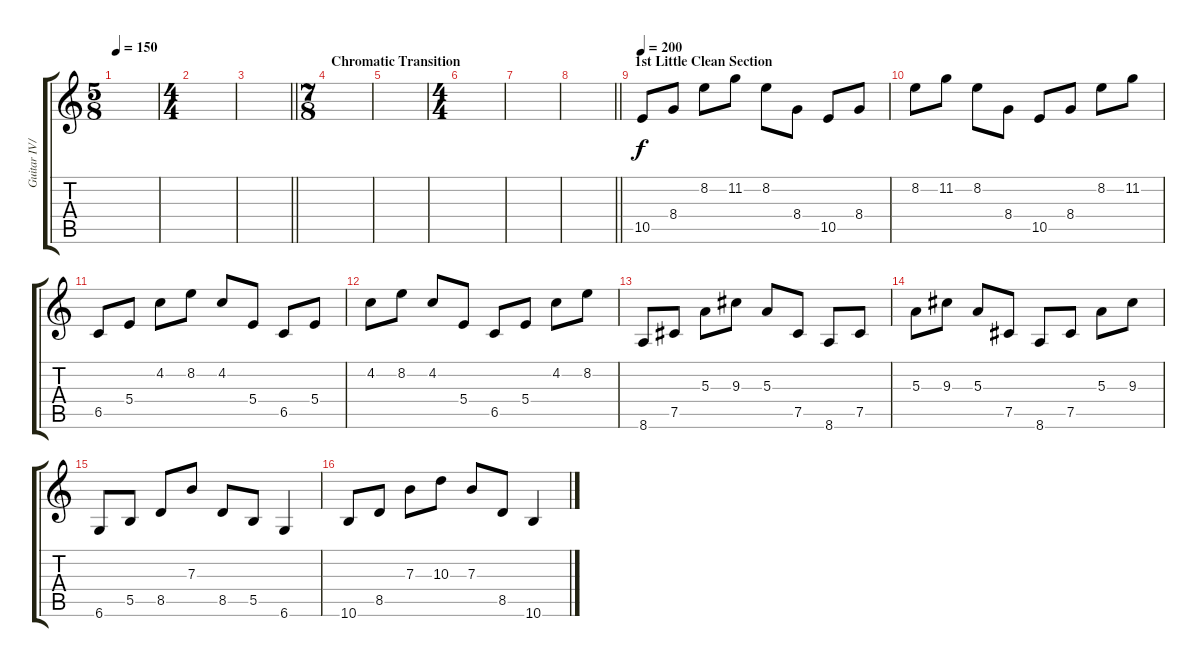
\track ("Guitar IV/Keys" "Guitar IV/") {instrument distortionguitar}
\staff {score tabs}
\tuning (Db4 Ab3 E3 B2 Gb2 Db2) {hide}
\ts (5 8)
\tempo 150
\clef g2
\ks c
|
\ts (4 4)
|
\barLineRight lightlight
|
\ts (7 8)
\section ("" "Chromatic Transition")
|
|
\ts (4 4)
|
|
\barLineRight lightlight
|
\section ("" "1st Little Clean Section")
\tempo 200
10.5.8{volume 8 instrument lead2sawtooth} 8.4.8 8.2.8 11.2.8 8.2.8 8.4.8 10.5.8 8.4.8 |
8.2.8 11.2.8 8.2.8 8.4.8 10.5.8 8.4.8 8.2.8 11.2.8 |
6.5.8 5.4.8 4.2.8 8.2.8 4.2.8 5.4.8 6.5.8 5.4.8 |
4.2.8 8.2.8 4.2.8 5.4.8 6.5.8 5.4.8 4.2.8 8.2.8 |
8.6.8 7.5.8 5.3.8 9.3.8 5.3.8 7.5.8 8.6.8 7.5.8 |
5.3.8 9.3.8 5.3.8 7.5.8 8.6.8 7.5.8 5.3.8 9.3.8 |
6.6.8 5.5.8 8.5.8 7.3.8 8.5.8 5.5.8 6.6.4 |
10.6.8 8.5.8 7.3.8 10.3.8 7.3.8 8.5.8 10.6.4
